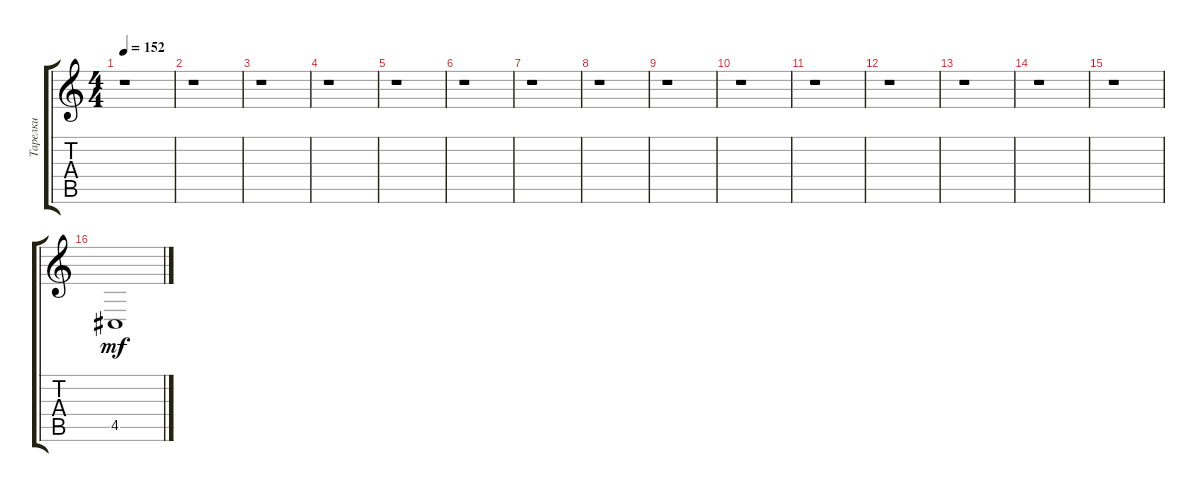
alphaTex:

\track ("Тарелки" "Тарелки") {instrument acousticgrandpiano}
\staff {score tabs}
\tuning (E4 B3 G3 D3 A2 E2) {hide}
\ts (4 4)
\tempo 152
\clef g2
\ks c
r.1{dy f} |
r.1 |
r.1 |
r.1 |
r.1 |
r.1 |
r.1 |
r.1 |
r.1 |
r.1 |
r.1 |
r.1 |
r.1 |
r.1 |
r.1 |
4.5.1{dy mf}
